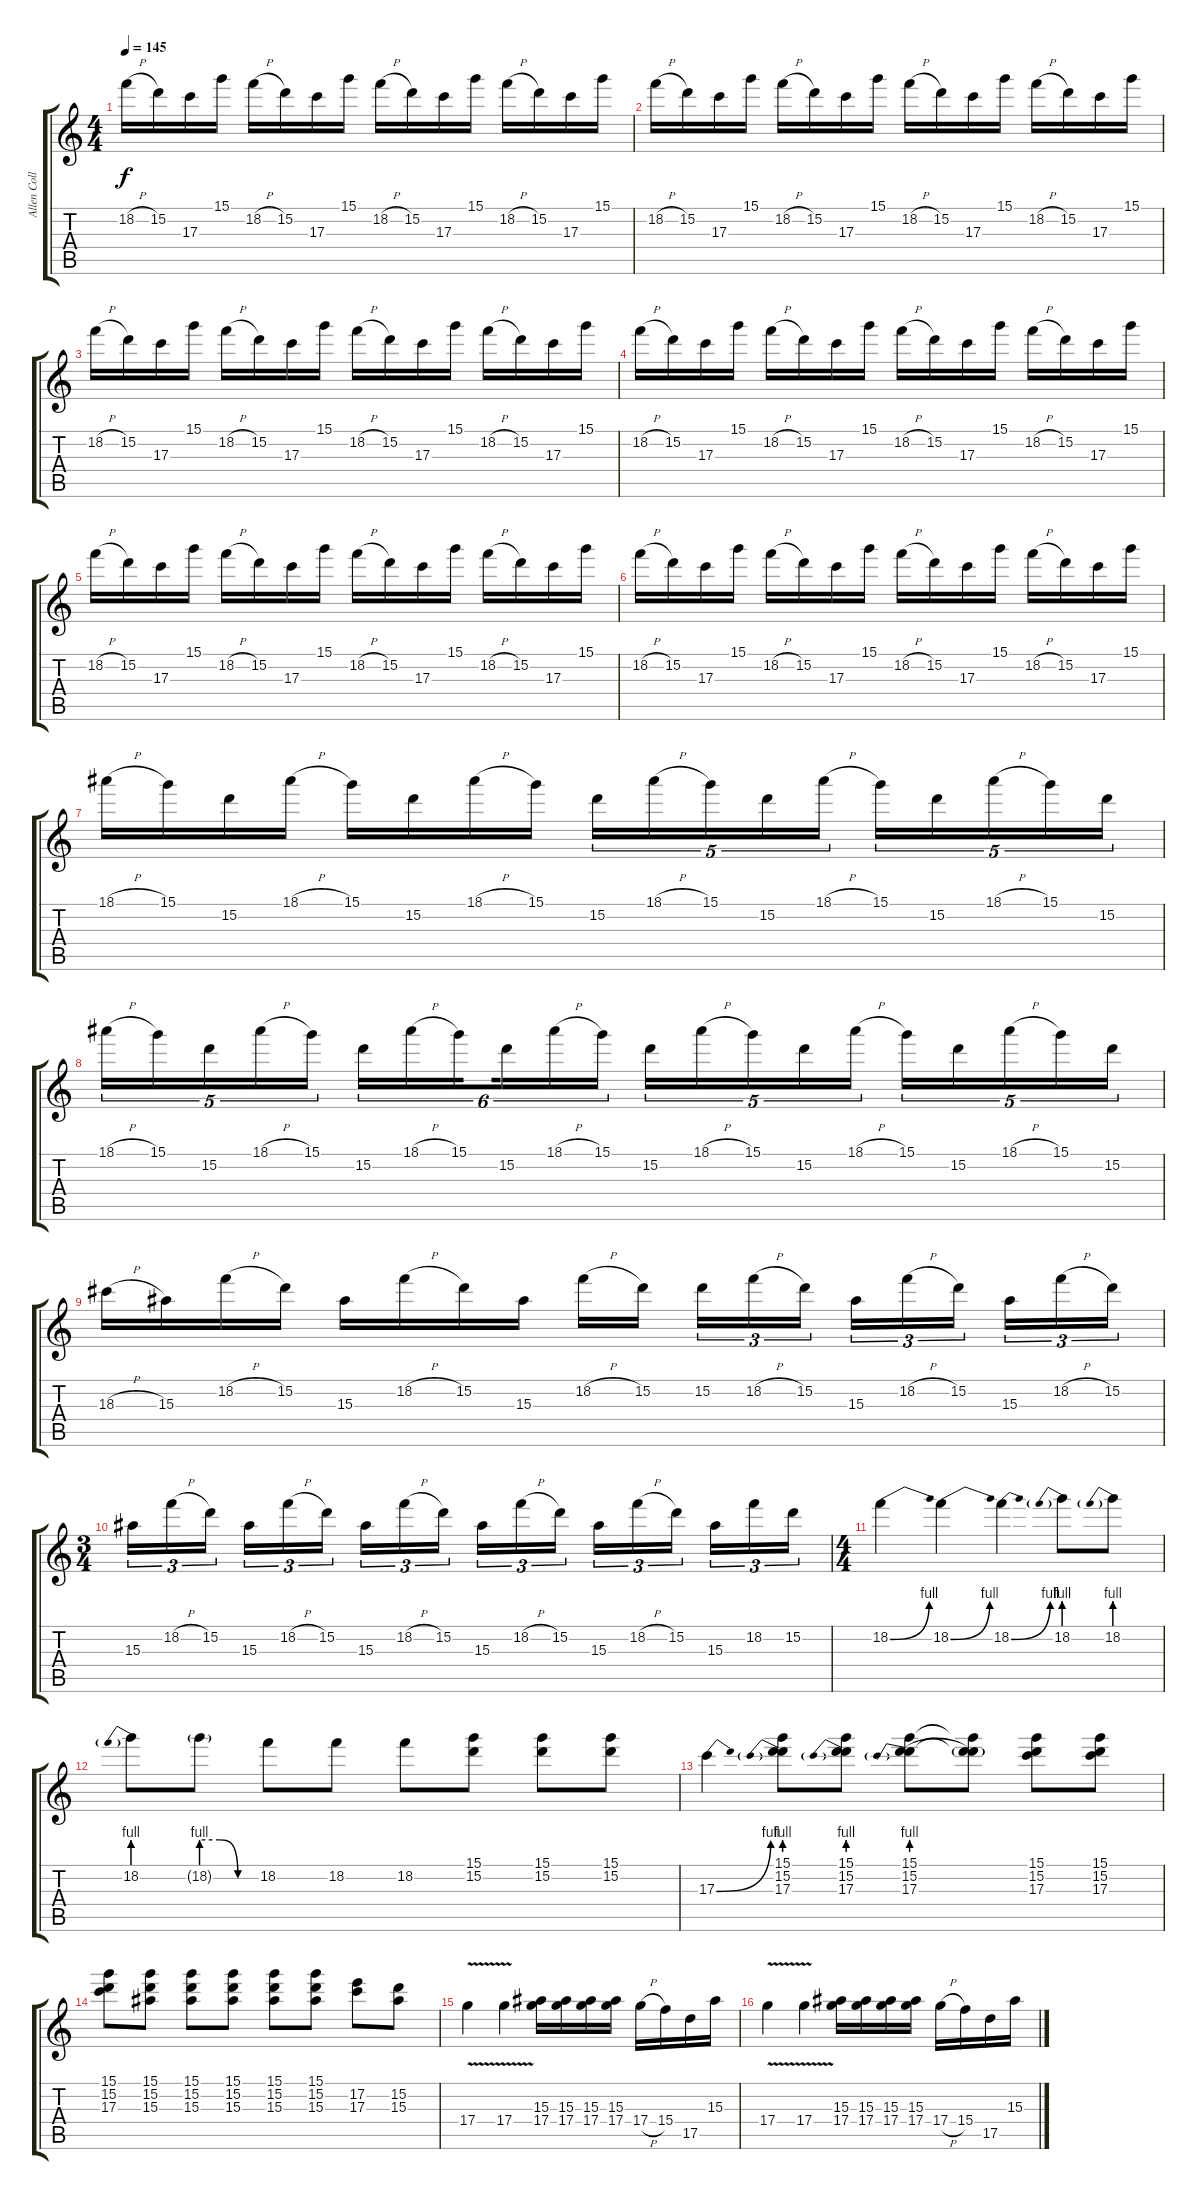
\track ("Allen Collins (Clean/Solo Guitar)" "Allen Coll") {instrument overdrivenguitar}
\staff {score tabs}
\tuning (E4 B3 G3 D3 A2 E2) {hide}
\ts (4 4)
\tempo 145
\clef g2
\ks c
18.2{h}.16{dy f} 15.2.16 17.3.16 15.1.16 18.2{h}.16 15.2.16 17.3.16 15.1.16 18.2{h}.16 15.2.16 17.3.16 15.1.16 18.2{h}.16 15.2.16 17.3.16 15.1.16 |
18.2{h}.16 15.2.16 17.3.16 15.1.16 18.2{h}.16 15.2.16 17.3.16 15.1.16 18.2{h}.16 15.2.16 17.3.16 15.1.16 18.2{h}.16 15.2.16 17.3.16 15.1.16 |
18.2{h}.16 15.2.16 17.3.16 15.1.16 18.2{h}.16 15.2.16 17.3.16 15.1.16 18.2{h}.16 15.2.16 17.3.16 15.1.16 18.2{h}.16 15.2.16 17.3.16 15.1.16 |
18.2{h}.16 15.2.16 17.3.16 15.1.16 18.2{h}.16 15.2.16 17.3.16 15.1.16 18.2{h}.16 15.2.16 17.3.16 15.1.16 18.2{h}.16 15.2.16 17.3.16 15.1.16 |
18.2{h}.16 15.2.16 17.3.16 15.1.16 18.2{h}.16 15.2.16 17.3.16 15.1.16 18.2{h}.16 15.2.16 17.3.16 15.1.16 18.2{h}.16 15.2.16 17.3.16 15.1.16 |
18.2{h}.16 15.2.16 17.3.16 15.1.16 18.2{h}.16 15.2.16 17.3.16 15.1.16 18.2{h}.16 15.2.16 17.3.16 15.1.16 18.2{h}.16 15.2.16 17.3.16 15.1.16 |
18.1{h}.16 15.1.16 15.2.16 18.1{h}.16 15.1.16 15.2.16 18.1{h}.16 15.1.16 15.2.16{tu (5 4)} 18.1{h}.16{tu (5 4)} 15.1.16{tu (5 4)} 15.2.16{tu (5 4)} 18.1{h}.16{tu (5 4)} 15.1.16{tu (5 4)} 15.2.16{tu (5 4)} 18.1{h}.16{tu (5 4)} 15.1.16{tu (5 4)} 15.2.16{tu (5 4)} |
18.1{h}.16{tu (5 4)} 15.1.16{tu (5 4)} 15.2.16{tu (5 4)} 18.1{h}.16{tu (5 4)} 15.1.16{tu (5 4)} 15.2.16{tu (6 4)} 18.1{h}.16{tu (6 4)} 15.1.16{tu (6 4) beam splitsecondary} 15.2.16{tu (6 4)} 18.1{h}.16{tu (6 4)} 15.1.16{tu (6 4)} 15.2.16{tu (5 4)} 18.1{h}.16{tu (5 4)} 15.1.16{tu (5 4)} 15.2.16{tu (5 4)} 18.1{h}.16{tu (5 4)} 15.1.16{tu (5 4)} 15.2.16{tu (5 4)} 18.1{h}.16{tu (5 4)} 15.1.16{tu (5 4)} 15.2.16{tu (5 4)} |
18.3{h}.16 15.3.16 18.2{h}.16 15.2.16 15.3.16 18.2{h}.16 15.2.16 15.3.16 18.2{h}.16 15.2.16{beam splitsecondary} 15.2.16{tu (3 2)} 18.2{h}.16{tu (3 2)} 15.2.16{tu (3 2)} 15.3.16{tu (3 2)} 18.2{h}.16{tu (3 2)} 15.2.16{tu (3 2) beam splitsecondary} 15.3.16{tu (3 2)} 18.2{h}.16{tu (3 2)} 15.2.16{tu (3 2)} |
\ts (3 4)
15.3.16{tu (3 2)} 18.2{h}.16{tu (3 2)} 15.2.16{tu (3 2) beam splitsecondary} 15.3.16{tu (3 2)} 18.2{h}.16{tu (3 2)} 15.2.16{tu (3 2)} 15.3.16{tu (3 2)} 18.2{h}.16{tu (3 2)} 15.2.16{tu (3 2) beam splitsecondary} 15.3.16{tu (3 2)} 18.2{h}.16{tu (3 2)} 15.2.16{tu (3 2)} 15.3.16{tu (3 2)} 18.2{h}.16{tu (3 2)} 15.2.16{tu (3 2) beam splitsecondary} 15.3.16{tu (3 2)} 18.2.16{tu (3 2)} 15.2.16{tu (3 2)} |
\ts (4 4)
18.2{be (bend 0 0 60 4)}.4 18.2{be (bend 0 0 60 4)}.4 18.2{be (bend 0 0 60 4)}.4 18.2{be (prebend 0 4 60 4)}.8 18.2{be (prebend 0 4 60 4)}.8 |
18.2{be (prebend 0 4 60 4)}.8 18.2{be (custom 0 4 20 4 40 0 60 0) g}.8 18.2.8 18.2.8 18.2.8 (15.1 15.2).8 (15.1 15.2).8 (15.1 15.2).8 |
17.3{be (bend 0 0 60 4)}.4 (15.1 15.2 17.3{be (prebend 0 4 60 4)}).8 (15.1 15.2 17.3{be (prebend 0 4 60 4)}).8 (15.1 15.2 17.3{be (prebend 0 4 60 4)}).8 (15.1{t} 15.2{t} 17.3{t}).8 (15.1 15.2 17.3).8 (15.1 15.2 17.3).8 |
(15.1 15.2 17.3).8 (15.1 15.2 15.3).8 (15.1 15.2 15.3).8 (15.1 15.2 15.3).8 (15.1 15.2 15.3).8 (15.1 15.2 15.3).8 (17.2 17.3).8 (15.2 15.3).8 |
17.4{v}.4 17.4{v}.4 (15.3 17.4).16 (15.3 17.4).16 (15.3 17.4).16 (15.3 17.4).16 17.4{h}.16 15.4.16 17.5.16 15.3.16 |
17.4{v}.4 17.4{v}.4 (15.3 17.4).16 (15.3 17.4).16 (15.3 17.4).16 (15.3 17.4).16 17.4{h}.16 15.4.16 17.5.16 15.3.16
